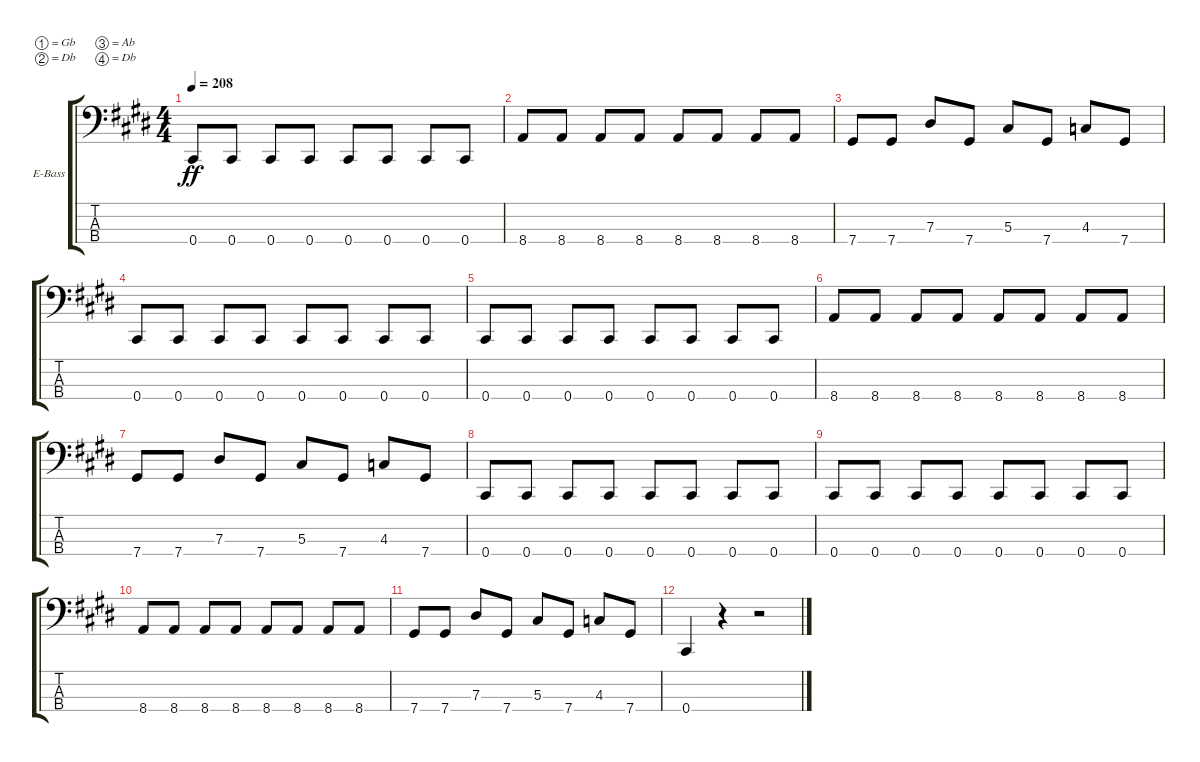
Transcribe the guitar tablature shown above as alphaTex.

\defaultSystemsLayout 4
\bracketExtendMode groupsimilarinstruments
\firstSystemTrackNameOrientation horizontal
\otherSystemsTrackNameOrientation horizontal
\track ("Brent Fox - Bass" "E-Bass") {instrument electricbassfinger}
\staff {score tabs}
\tuning (Gb2 Db2 Ab1 Db1)
\ts (4 4)
\tempo 208
\clef f4
\ks c#minor
0.4.8{dy ff} 0.4.8 0.4.8 0.4.8 0.4.8 0.4.8 0.4.8 0.4.8 |
8.4.8 8.4.8 8.4.8 8.4.8 8.4.8 8.4.8 8.4.8 8.4.8 |
7.4.8 7.4.8 7.3.8 7.4.8 5.3.8 7.4.8 4.3.8 7.4.8 |
0.4.8 0.4.8 0.4.8 0.4.8 0.4.8 0.4.8 0.4.8 0.4.8 |
0.4.8 0.4.8 0.4.8 0.4.8 0.4.8 0.4.8 0.4.8 0.4.8 |
8.4.8 8.4.8 8.4.8 8.4.8 8.4.8 8.4.8 8.4.8 8.4.8 |
7.4.8 7.4.8 7.3.8 7.4.8 5.3.8 7.4.8 4.3.8 7.4.8 |
0.4.8 0.4.8 0.4.8 0.4.8 0.4.8 0.4.8 0.4.8 0.4.8 |
0.4.8 0.4.8 0.4.8 0.4.8 0.4.8 0.4.8 0.4.8 0.4.8 |
8.4.8 8.4.8 8.4.8 8.4.8 8.4.8 8.4.8 8.4.8 8.4.8 |
7.4.8 7.4.8 7.3.8 7.4.8 5.3.8 7.4.8 4.3.8 7.4.8 |
0.4.4 r.4 r.2
